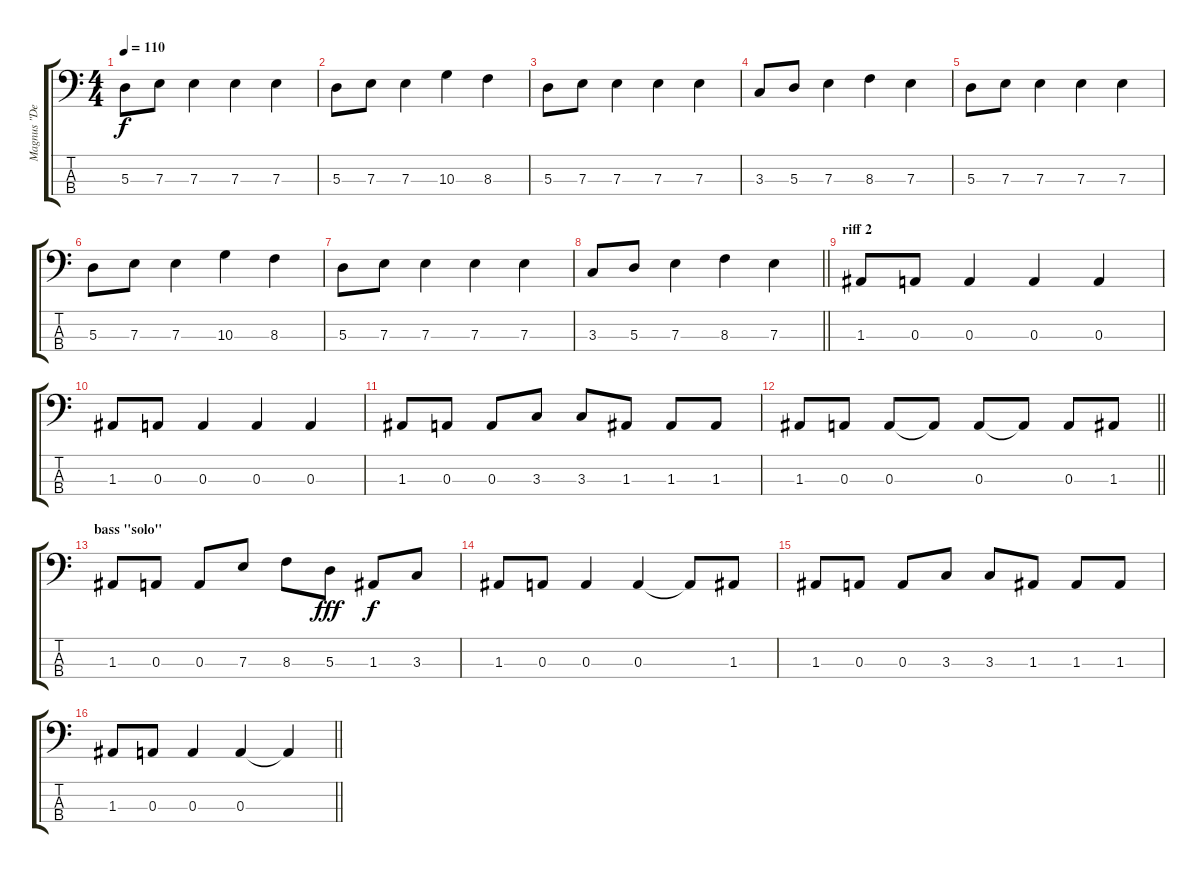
\track ("Magnus \"Devo\" Andersson " "Magnus \"De") {instrument electricbassfinger}
\staff {score tabs}
\tuning (G2 D2 A1 E1) {hide}
\ts (4 4)
\tempo 110
\clef f4
\ks c
5.3.8{dy f} 7.3.8 7.3.4 7.3.4 7.3.4 |
5.3.8 7.3.8 7.3.4 10.3.4 8.3.4 |
5.3.8 7.3.8 7.3.4 7.3.4 7.3.4 |
3.3.8 5.3.8 7.3.4 8.3.4 7.3.4 |
5.3.8 7.3.8 7.3.4 7.3.4 7.3.4 |
5.3.8 7.3.8 7.3.4 10.3.4 8.3.4 |
5.3.8 7.3.8 7.3.4 7.3.4 7.3.4 |
\barLineRight lightlight
3.3.8 5.3.8 7.3.4 8.3.4 7.3.4 |
\section ("" "riff 2")
1.3.8 0.3.8 0.3.4 0.3.4 0.3.4 |
1.3.8 0.3.8 0.3.4 0.3.4 0.3.4 |
1.3.8 0.3.8 0.3.8 3.3.8 3.3.8 1.3.8 1.3.8 1.3.8 |
\barLineRight lightlight
1.3.8 0.3.8 0.3.8 0.3{t}.8 0.3.8 0.3{t}.8 0.3.8 1.3.8 |
\section ("" "bass \"solo\"")
1.3.8 0.3.8 0.3.8 7.3.8 8.3.8 5.3.8{dy fff} 1.3.8{dy f} 3.3.8 |
1.3.8 0.3.8 0.3.4 0.3.4 0.3{t}.8 1.3.8 |
1.3.8 0.3.8 0.3.8 3.3.8 3.3.8 1.3.8 1.3.8 1.3.8 |
\barLineRight lightlight
1.3.8 0.3.8 0.3.4 0.3.4 0.3{t}.4
